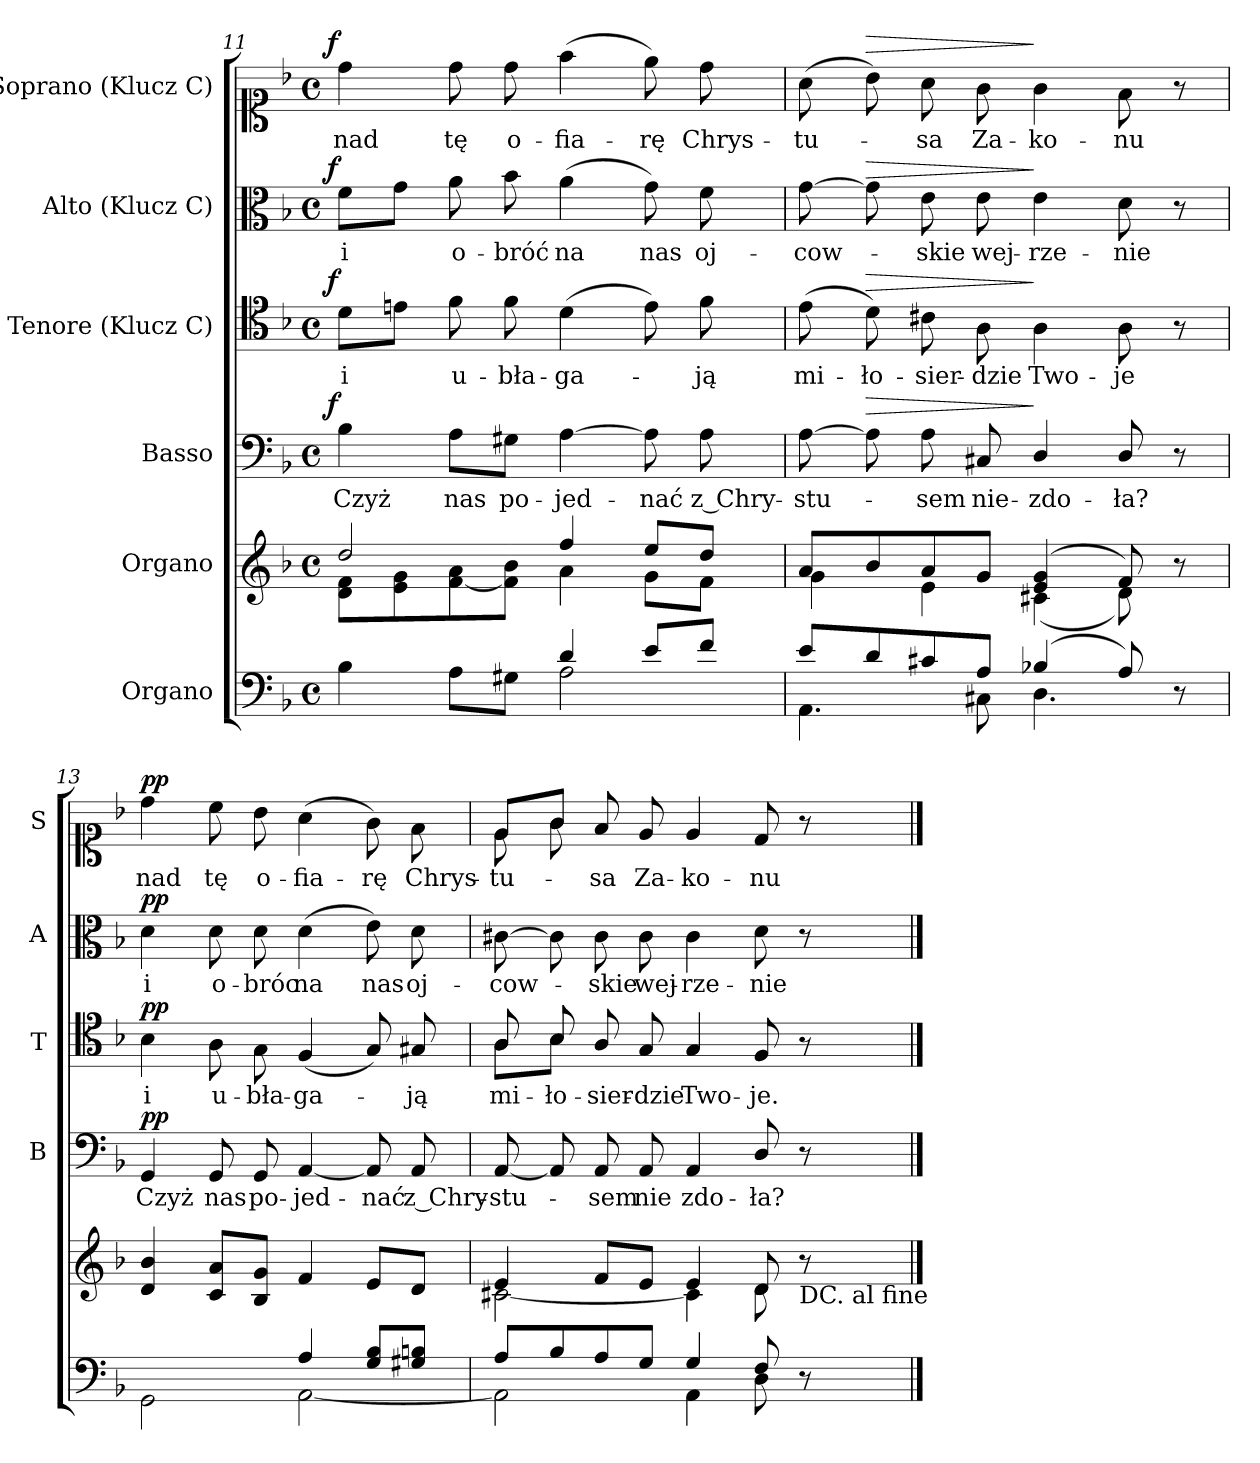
**kern	**kern	**kern	**text	**dynam	**kern	**text	**dynam	**kern	**text	**dynam	**kern	**text	**dynam
*part6	*part5	*part4	*part4	*part4	*part3	*part3	*part3	*part2	*part2	*part2	*part1	*part1	*part1
*staff6	*staff5	*staff4	*staff4	*staff4	*staff3	*staff3	*staff3	*staff2	*staff2	*staff2	*staff1	*staff1	*staff1
*I"Organo	*I"Organo	*I"Basso	*	*	*I"Tenore (Klucz C)	*	*	*I"Alto (Klucz C)	*	*	*I"Soprano (Klucz C)	*	*
*	*	*I'B	*	*	*I'T	*	*	*I'A	*	*	*I'S	*	*
*clefF4	*clefG2	*clefF4	*	*	*clefC4	*	*	*clefC3	*	*	*clefC1	*	*
*k[b-]	*k[b-]	*k[b-]	*	*	*k[b-]	*	*	*k[b-]	*	*	*k[b-]	*	*
*M4/4	*M4/4	*M4/4	*	*	*M4/4	*	*	*M4/4	*	*	*M4/4	*	*
*met(c)	*met(c)	*met(c)	*	*	*met(c)	*	*	*met(c)	*	*	*met(c)	*	*
=11	=11	=11	=11	=11	=11	=11	=11	=11	=11	=11	=11	=11	=11
*^	*^	*	*	*	*	*	*	*	*	*	*	*	*
!	!	!	!	!	!	!LO:DY:a:rj	!	!	!LO:DY:a:rj	!	!	!LO:DY:a:rj	!	!	!LO:DY:a:rj
2ryy	4B-\	2dd/	8d\ 8f\L	4B-\	Czyż	f	8d\L	i	f	8f\L	i	f	4dd\	nad	f
.	.	.	8e\ 8g\	.	.	.	8en\J	.	.	8g\J	.	.	.	.	.
.	8A\L	.	[8f\ 8a\	8A\L	nas	.	8f\	u-	.	8a\	o-	.	8dd\	tę	.
.	8G#X\J	.	8f]\ 8b-\J	8G#X\J	po-	.	8f\	-bła-	.	8b-\	-bróć	.	8dd\	o-	.
4d/	2A\	4ff/	4a\	[4A\	-jed-	.	(4d\	-ga-	.	(4a\	na	.	(4ff\	-fia-	.
8e/L	.	8ee/L	8g\L	8A\]	-nać	.	8e\)	.	.	8g\)	nas	.	8ee\)	rę	.
8f/J	.	8dd/J	8f\J	8A\	z Chry-	.	8f\	-ją	.	8f\	oj-	.	8dd\	Chrys-	.
=12	=12	=12	=12	=12	=12	=12	=12	=12	=12	=12	=12	=12	=12	=12	=12
8e/L	4.AA\	8a/L	4g\	[8A\	-stu-	.	(8e\	mi-	.	[8g\	-cow-	.	(8a\	-tu-	.
!	!	!	!	!	!	!LO:HP:a	!	!	!LO:HP:a	!	!	!LO:HP:a	!	!	!LO:HP:a
8d/	.	8b-/	.	8A\]	.	>	8d\)	-ło-	>	8g\]	.	>	8b-\)	.	>
8c#X/	.	8a/	4e\	8A\	-sem	.	8c#X\	-sier-	.	8e\	-skie	.	8a\	-sa	.
8A/J	8C#X\	8g/J	.	8C#X/	nie-	.	8A\	-dzie	.	8e\	wej-	.	8g\	Za-	.
(4B-X/	4.D\	(4e/ 4g/	(4c#X\	4D/	-zdo-	]	4A\	Two-	]	4e\	-rze-	]	4g\	-ko-	]
8A/)	.	8f/)	8d\)	8D/	-ła?	.	8A\	-je	.	8d\	-nie	.	8f\	-nu	.
8r	8rCCyy	8r	8rFyy	8r	.	.	8r	.	.	8r	.	.	8r	.	.
=13	=13	=13	=13	=13	=13	=13	=13	=13	=13	=13	=13	=13	=13	=13	=13
!	!	!	!	!	!	!LO:DY:a	!	!	!LO:DY:a	!	!	!LO:DY:a	!	!	!LO:DY:a
*	*	*v	*v	*	*	*	*	*	*	*	*	*	*	*	*
2ryy	2GG\	4d/ 4b-/	4GG/	Czyż	pp	4B-\	i	pp	4d\	i	pp	4dd\	nad	pp
.	.	8c/ 8a/L	8GG/	nas	.	8A\	u-	.	8d\	o-	.	8cc\	tę	.
.	.	8B-/ 8g/J	8GG/	po-	.	8G\	-bła-	.	8d\	-bróc	.	8b-\	o-	.
4A/	[2AA\	4f/	[4AA/	-jed-	.	(4F/	-ga-	.	(4d\	na	.	(4a\	-fia-	.
8G/ 8B-/L	.	8e/L	8AA/]	-nać	.	8G/)	.	.	8e\)	nas	.	8g\)	rę	.
8G#X/ 8Bn/J	.	8d/J	8AA/	z Chry-	.	8G#X/	-ją	.	8d\	oj-	.	8f\	Chrys-	.
=14	=14	=14	=14	=14	=14	=14	=14	=14	=14	=14	=14	=14	=14	=14
*	*	*^	*	*	*	*^	*	*	*	*	*	*^	*	*
8A/L	2AA\]	4e/	[2c#X\	[8AA/	-stu-	.	8A/	8A!\L	mi-	.	[8c#X\	-cow-	.	8e/L	8e!\	-tu-	.
8B-/	.	.	.	8AA/]	.	.	8B-/	8B-!\J	-ło-	.	8c#\]	.	.	8g/J	8g!\	.	.
8A/	.	8f/L	.	8AA/	-sem	.	8A/	4rBByy	-sier-	.	8c#\	-skie	.	8f/	4rFyy	-sa	.
8G/J	.	8e/J	.	8AA/	nie	.	8G/	.	-dzie	.	8c#\	wej-	.	8e/	.	Za-	.
4G/	4AA\	4e/	4c#\]	4AA/	zdo-	.	4G/	2rGGyy	Two-	.	4c#\	-rze-	.	4e/	2rDyy	-ko-	.
8F/	8D\	8d/	8d\	8D/	-ła?	.	8F/	.	-je.	.	8d\	-nie	.	8d/	.	-nu	.
!	!	!LO:TX:b:t=DC. al fine	!	!	!	!	!	!	!	!	!	!	!	!	!	!	!
8r	8rEEyy	8r	8rFyy	8r	.	.	8r	.	.	.	8r	.	.	8r	.	.	.
*v	*v	*	*	*	*	*	*v	*v	*	*	*	*	*	*v	*v	*	*
*	*v	*v	*	*	*	*	*	*	*	*	*	*	*	*
==	==	==	==	==	==	==	==	==	==	==	==	==	==
*-	*-	*-	*-	*-	*-	*-	*-	*-	*-	*-	*-	*-	*-
